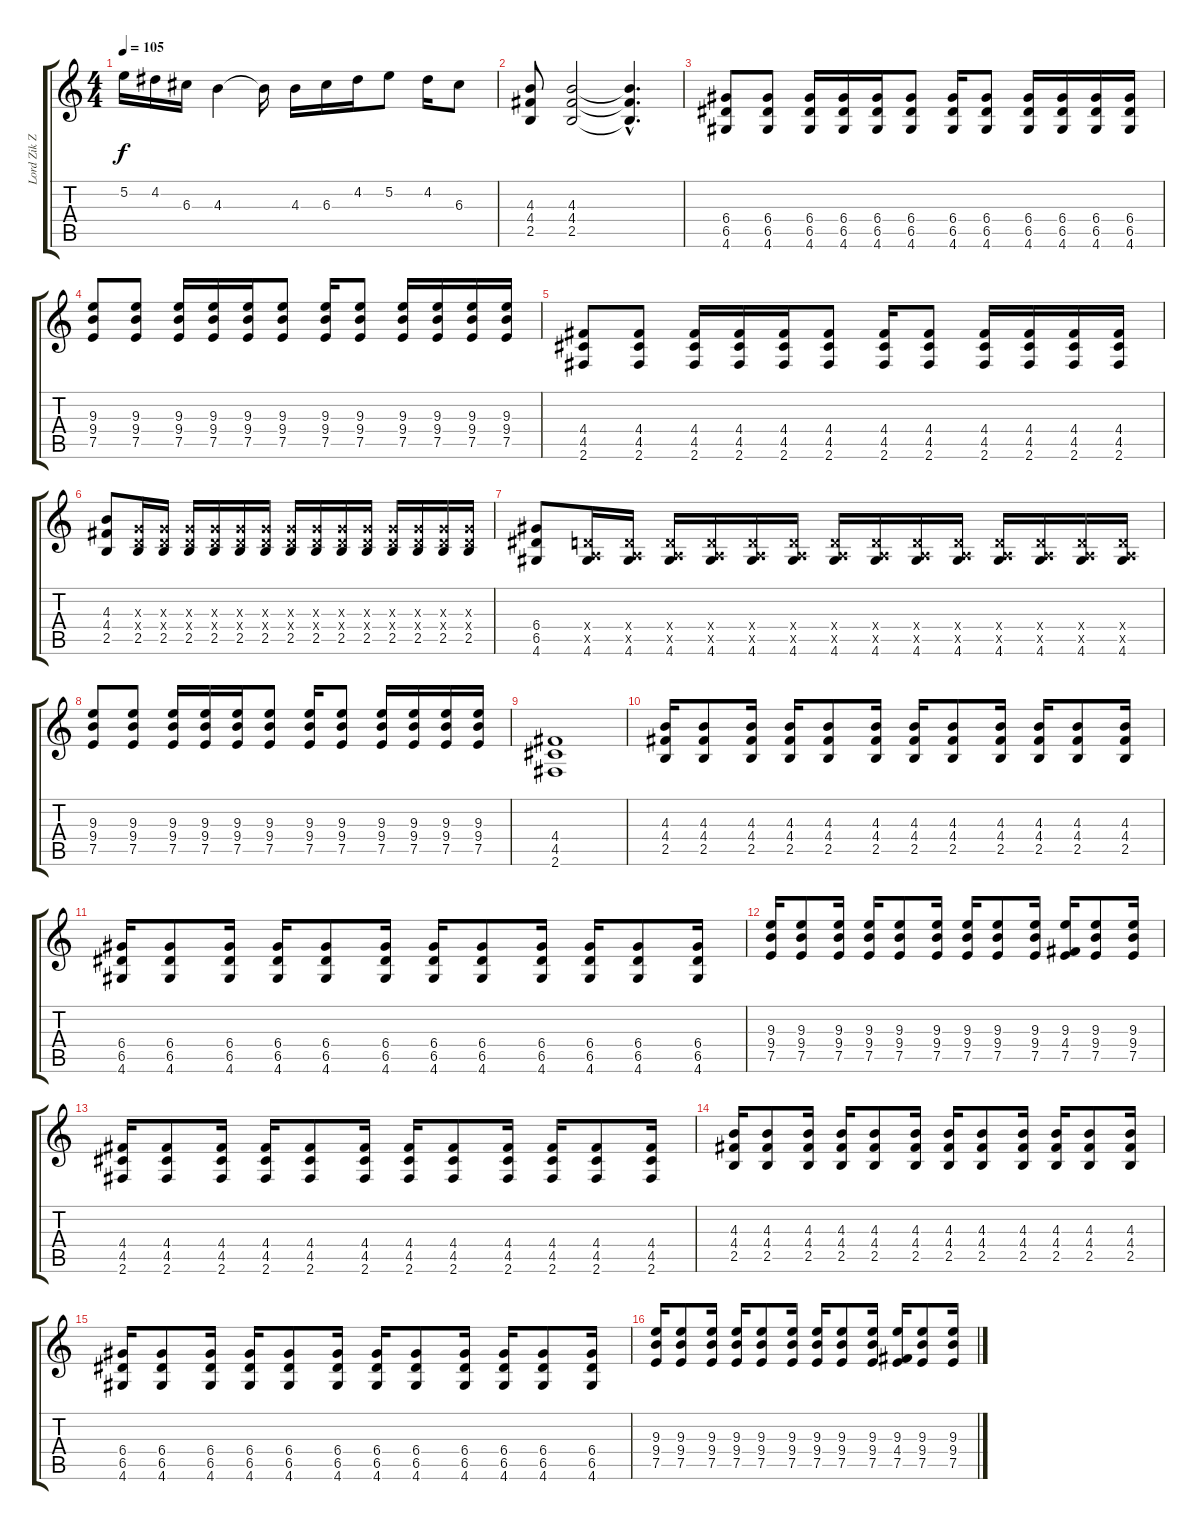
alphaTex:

\track ("Lord Zik Ze Bad" "Lord Zik Z") {instrument distortionguitar}
\staff {score tabs}
\tuning (E4 B3 G3 D3 A2 E2) {hide}
\ts (4 4)
\tempo 105
\clef g2
\ks c
5.2.16{dy f} 4.2.16 6.3.16 4.3.4 4.3{t}.16 4.3.16 6.3.16 4.2.16 5.2.8 4.2.16 6.3.8 |
(4.3 4.4 2.5).8 (4.3 4.4 2.5).2 (4.3{hac t} 4.4{hac t} 2.5{hac t}).4{d} |
(6.4 6.5 4.6).8 (6.4 6.5 4.6).8 (6.4 6.5 4.6).16 (6.4 6.5 4.6).16 (6.4 6.5 4.6).16 (6.4 6.5 4.6).8 (6.4 6.5 4.6).16 (6.4 6.5 4.6).8 (6.4 6.5 4.6).16 (6.4 6.5 4.6).16 (6.4 6.5 4.6).16 (6.4 6.5 4.6).16 |
(9.3 9.4 7.5).8 (9.3 9.4 7.5).8 (9.3 9.4 7.5).16 (9.3 9.4 7.5).16 (9.3 9.4 7.5).16 (9.3 9.4 7.5).8 (9.3 9.4 7.5).16 (9.3 9.4 7.5).8 (9.3 9.4 7.5).16 (9.3 9.4 7.5).16 (9.3 9.4 7.5).16 (9.3 9.4 7.5).16 |
(4.4 4.5 2.6).8 (4.4 4.5 2.6).8 (4.4 4.5 2.6).16 (4.4 4.5 2.6).16 (4.4 4.5 2.6).16 (4.4 4.5 2.6).8 (4.4 4.5 2.6).16 (4.4 4.5 2.6).8 (4.4 4.5 2.6).16 (4.4 4.5 2.6).16 (4.4 4.5 2.6).16 (4.4 4.5 2.6).16 |
(4.3 4.4 2.5).8 (0.3{x} 0.4{x} 2.5).16 (0.3{x} 0.4{x} 2.5).16 (0.3{x} 0.4{x} 2.5).16 (0.3{x} 0.4{x} 2.5).16 (0.3{x} 0.4{x} 2.5).16 (0.3{x} 0.4{x} 2.5).16 (0.3{x} 0.4{x} 2.5).16 (0.3{x} 0.4{x} 2.5).16 (0.3{x} 0.4{x} 2.5).16 (0.3{x} 0.4{x} 2.5).16 (0.3{x} 0.4{x} 2.5).16 (0.3{x} 0.4{x} 2.5).16 (0.3{x} 0.4{x} 2.5).16 (0.3{x} 0.4{x} 2.5).16 |
(6.4 6.5 4.6).8 (0.4{x} 0.5{x} 4.6).16 (0.4{x} 0.5{x} 4.6).16 (0.4{x} 0.5{x} 4.6).16 (0.4{x} 0.5{x} 4.6).16 (0.4{x} 0.5{x} 4.6).16 (0.4{x} 0.5{x} 4.6).16 (0.4{x} 0.5{x} 4.6).16 (0.4{x} 0.5{x} 4.6).16 (0.4{x} 0.5{x} 4.6).16 (0.4{x} 0.5{x} 4.6).16 (0.4{x} 0.5{x} 4.6).16 (0.4{x} 0.5{x} 4.6).16 (0.4{x} 0.5{x} 4.6).16 (0.4{x} 0.5{x} 4.6).16 |
(9.3 9.4 7.5).8 (9.3 9.4 7.5).8 (9.3 9.4 7.5).16 (9.3 9.4 7.5).16 (9.3 9.4 7.5).16 (9.3 9.4 7.5).8 (9.3 9.4 7.5).16 (9.3 9.4 7.5).8 (9.3 9.4 7.5).16 (9.3 9.4 7.5).16 (9.3 9.4 7.5).16 (9.3 9.4 7.5).16 |
(4.4 4.5 2.6).1 |
(4.3 4.4 2.5).16 (4.3 4.4 2.5).8 (4.3 4.4 2.5).16 (4.3 4.4 2.5).16 (4.3 4.4 2.5).8 (4.3 4.4 2.5).16 (4.3 4.4 2.5).16 (4.3 4.4 2.5).8 (4.3 4.4 2.5).16 (4.3 4.4 2.5).16 (4.3 4.4 2.5).8 (4.3 4.4 2.5).16 |
(6.4 6.5 4.6).16 (6.4 6.5 4.6).8 (6.4 6.5 4.6).16 (6.4 6.5 4.6).16 (6.4 6.5 4.6).8 (6.4 6.5 4.6).16 (6.4 6.5 4.6).16 (6.4 6.5 4.6).8 (6.4 6.5 4.6).16 (6.4 6.5 4.6).16 (6.4 6.5 4.6).8 (6.4 6.5 4.6).16 |
(9.3 9.4 7.5).16 (9.3 9.4 7.5).8 (9.3 9.4 7.5).16 (9.3 9.4 7.5).16 (9.3 9.4 7.5).8 (9.3 9.4 7.5).16 (9.3 9.4 7.5).16 (9.3 9.4 7.5).8 (9.3 9.4 7.5).16 (9.3 4.4 7.5).16 (9.3 9.4 7.5).8 (9.3 9.4 7.5).16 |
(4.4 4.5 2.6).16 (4.4 4.5 2.6).8 (4.4 4.5 2.6).16 (4.4 4.5 2.6).16 (4.4 4.5 2.6).8 (4.4 4.5 2.6).16 (4.4 4.5 2.6).16 (4.4 4.5 2.6).8 (4.4 4.5 2.6).16 (4.4 4.5 2.6).16 (4.4 4.5 2.6).8 (4.4 4.5 2.6).16 |
(4.3 4.4 2.5).16 (4.3 4.4 2.5).8 (4.3 4.4 2.5).16 (4.3 4.4 2.5).16 (4.3 4.4 2.5).8 (4.3 4.4 2.5).16 (4.3 4.4 2.5).16 (4.3 4.4 2.5).8 (4.3 4.4 2.5).16 (4.3 4.4 2.5).16 (4.3 4.4 2.5).8 (4.3 4.4 2.5).16 |
(6.4 6.5 4.6).16 (6.4 6.5 4.6).8 (6.4 6.5 4.6).16 (6.4 6.5 4.6).16 (6.4 6.5 4.6).8 (6.4 6.5 4.6).16 (6.4 6.5 4.6).16 (6.4 6.5 4.6).8 (6.4 6.5 4.6).16 (6.4 6.5 4.6).16 (6.4 6.5 4.6).8 (6.4 6.5 4.6).16 |
(9.3 9.4 7.5).16 (9.3 9.4 7.5).8 (9.3 9.4 7.5).16 (9.3 9.4 7.5).16 (9.3 9.4 7.5).8 (9.3 9.4 7.5).16 (9.3 9.4 7.5).16 (9.3 9.4 7.5).8 (9.3 9.4 7.5).16 (9.3 4.4 7.5).16 (9.3 9.4 7.5).8 (9.3 9.4 7.5).16
